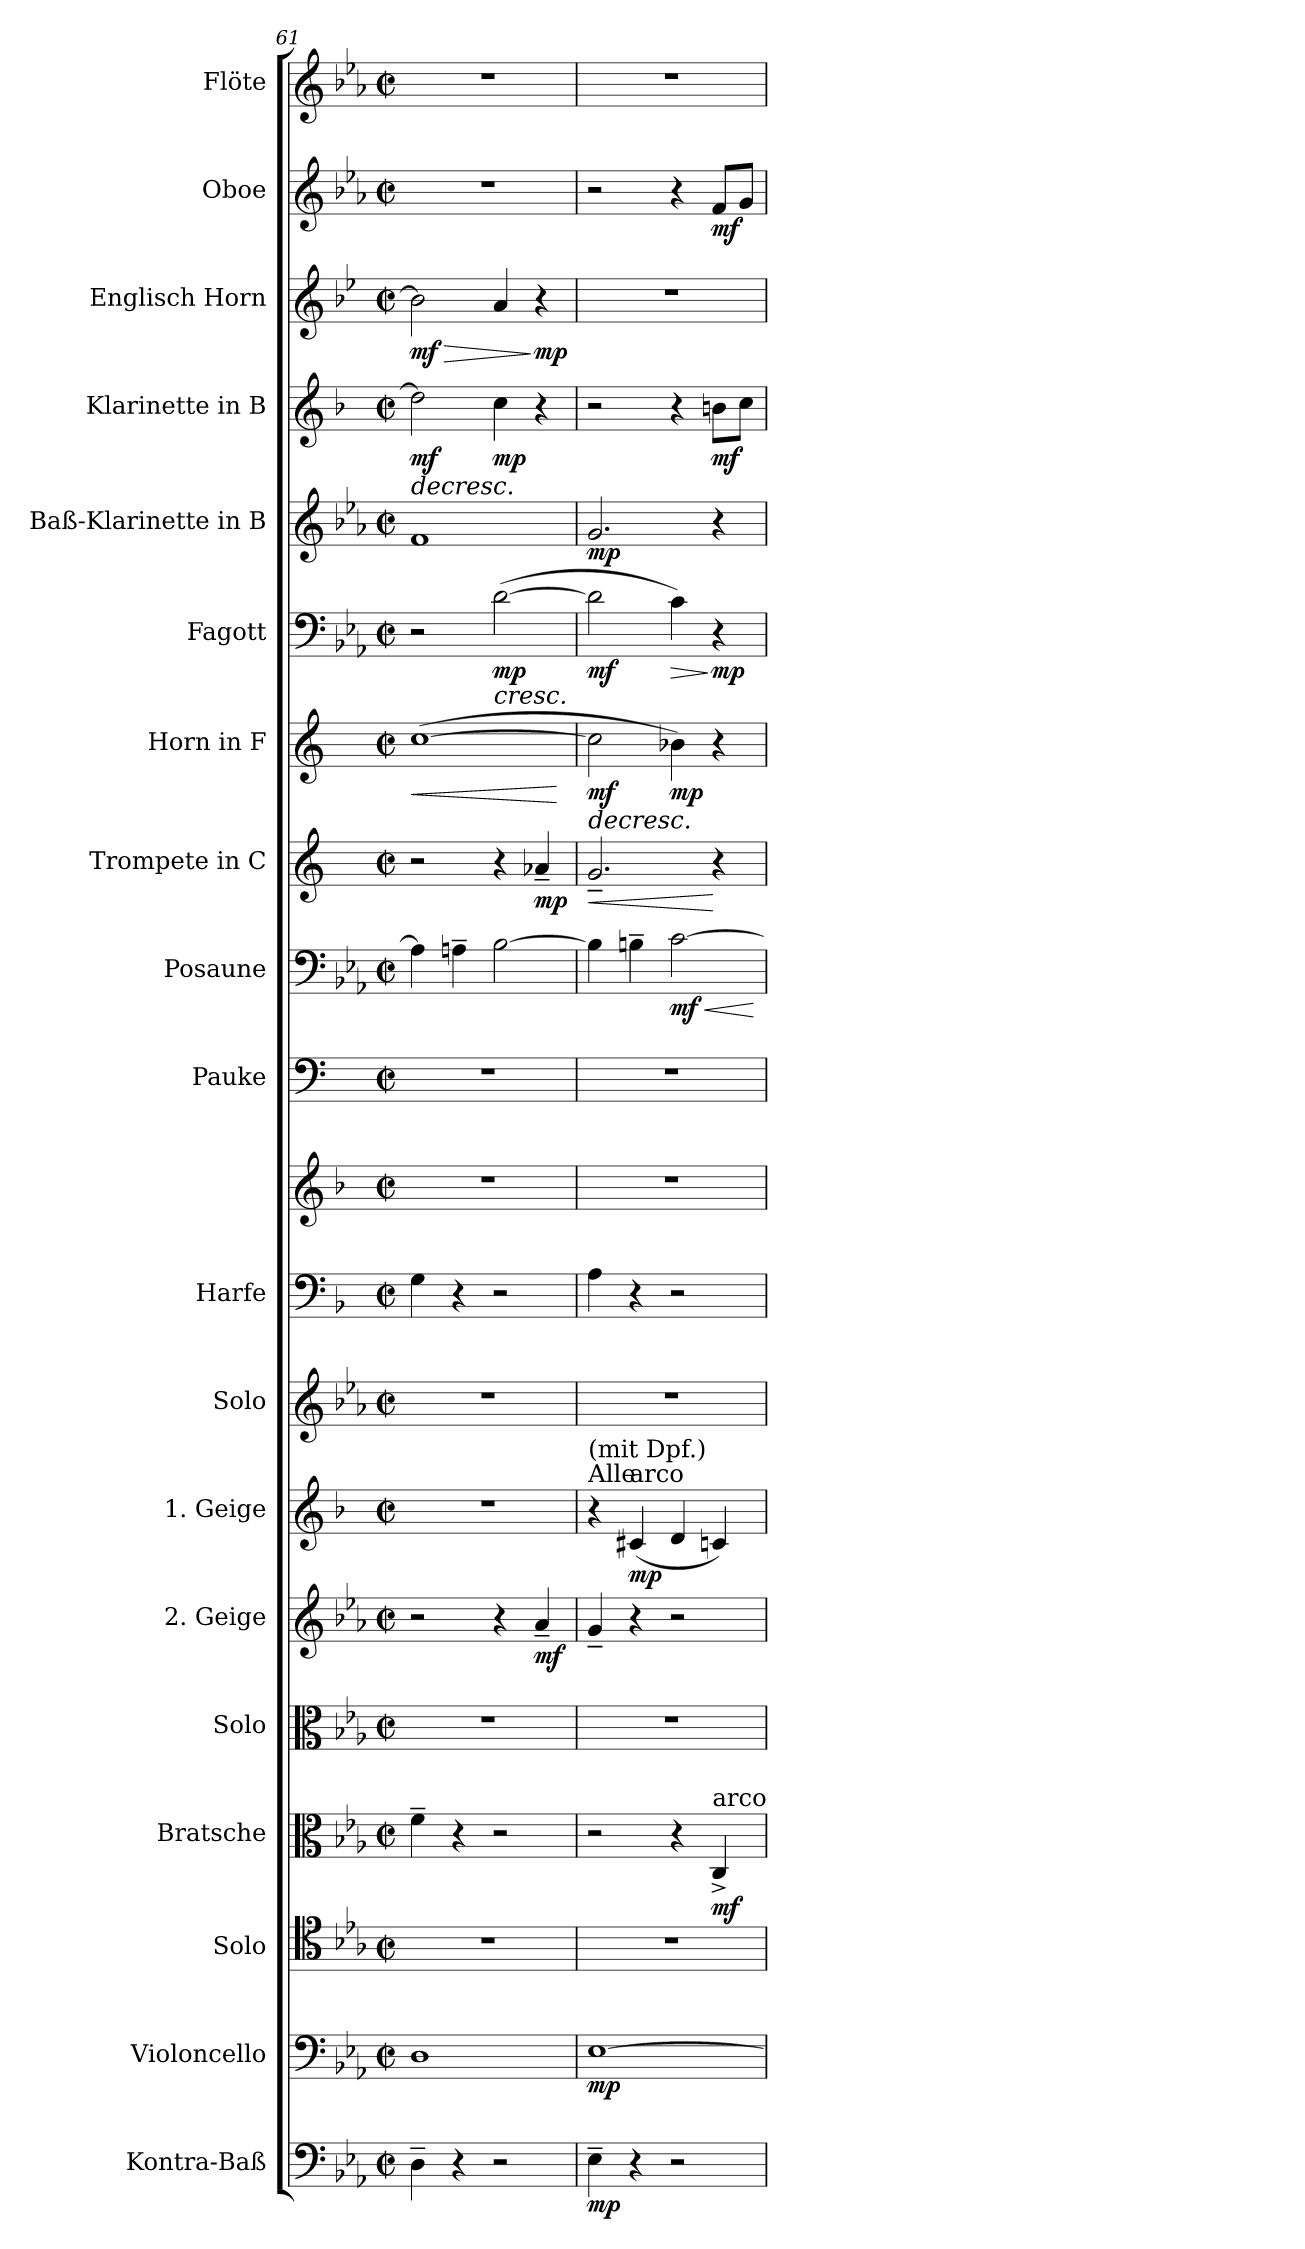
**kern	**dynam	**kern	**dynam	**kern	**kern	**dynam	**kern	**kern	**dynam	**kern	**dynam	**kern	**kern	**kern	**kern	**kern	**dynam	**kern	**dynam	**kern	**dynam	**kern	**dynam	**kern	**dynam	**kern	**dynam	**kern	**dynam	**kern	**dynam	**kern
*part19	*part19	*part18	*part18	*part17	*part16	*part16	*part15	*part14	*part14	*part13	*part13	*part12	*part11	*part11	*part10	*part9	*part9	*part8	*part8	*part7	*part7	*part6	*part6	*part5	*part5	*part4	*part4	*part3	*part3	*part2	*part2	*part1
*staff20	*staff20	*staff19	*staff19	*staff18	*staff17	*staff17	*staff16	*staff15	*staff15	*staff14	*staff14	*staff13	*staff12	*staff11	*staff10	*staff9	*staff9	*staff8	*staff8	*staff7	*staff7	*staff6	*staff6	*staff5	*staff5	*staff4	*staff4	*staff3	*staff3	*staff2	*staff2	*staff1
*I"Kontra-Baß	*	*I"Violoncello	*	*I"Solo	*I"Bratsche	*	*I"Solo	*I"2. Geige	*	*I"1. Geige	*	*I"Solo	*I"Harfe	*	*I"Pauke	*I"Posaune	*	*I"Trompete in C	*	*I"Horn in F	*	*I"Fagott	*	*I"Baß-Klarinette in B	*	*I"Klarinette in B	*	*I"Englisch Horn	*	*I"Oboe	*	*I"Flöte
*	*	*I'Vlc.	*	*I'Solo	*I'Br.	*	*I'Solo	*I'2. Gg	*	*I'1. Gg.	*	*I'Solo	*I'Hrf.	*	*I'Pk.	*I'Pos.	*	*I'Trp.	*	*I'Hr. F	*	*I'Fg.	*	*	*	*I'Kl. B	*	*I'E. H.	*	*I'Ob.	*	*I'Fl.
!!LO:PB:g=z
*clefF4	*	*clefF4	*	*clefC4	*clefC3	*	*clefC3	*clefG2	*	*clefG2	*	*clefG2	*clefF4	*clefG2	*clefF4	*clefF4	*	*clefG2	*	*clefG2	*	*clefF4	*	*clefG2	*	*clefG2	*	*clefG2	*	*clefG2	*	*clefG2
*ITrd7c12	*	*	*	*	*	*	*	*	*	*ITrd1c2	*	*	*ITrd1c2	*ITrd1c2	*	*	*	*	*	*ITrd4c7	*	*	*	*ITrd8c14	*	*ITrd1c2	*	*ITrd4c7	*	*	*	*
*k[b-e-a-]	*	*k[b-e-a-]	*	*k[b-e-a-]	*k[b-e-a-]	*	*k[b-e-a-]	*k[b-e-a-]	*	*k[b-e-a-]	*	*k[b-e-a-]	*k[b-e-a-]	*k[b-e-a-]	*k[]	*k[b-e-a-]	*	*k[]	*	*k[b-]	*	*k[b-e-a-]	*	*k[b-e-a-]	*	*k[b-e-a-]	*	*k[b-e-a-]	*	*k[b-e-a-]	*	*k[b-e-a-]
*M2/2	*	*M2/2	*	*M2/2	*M2/2	*	*M2/2	*M2/2	*	*M2/2	*	*M2/2	*M2/2	*M2/2	*M2/2	*M2/2	*	*M2/2	*	*M2/2	*	*M2/2	*	*M2/2	*	*M2/2	*	*M2/2	*	*M2/2	*	*M2/2
*met(c|)	*	*met(c|)	*	*met(c|)	*met(c|)	*	*met(c|)	*met(c|)	*	*met(c|)	*	*met(c|)	*met(c|)	*met(c|)	*met(c|)	*met(c|)	*	*met(c|)	*	*met(c|)	*	*met(c|)	*	*met(c|)	*	*met(c|)	*	*met(c|)	*	*met(c|)	*	*met(c|)
=61	=61	=61	=61	=61	=61	=61	=61	=61	=61	=61	=61	=61	=61	=61	=61	=61	=61	=61	=61	=61	=61	=61	=61	=61	=61	=61	=61	=61	=61	=61	=61	=61
!	!	!	!	!	!	!	!	!	!	!	!	!	!	!	!	!	!	!	!	!	!LO:HP:b	!	!	!	!	!	!LO:HP:b	!	!LO:HP:b	!	!	!
!	!	!	!	!	!	!	!	!	!	!	!	!	!	!	!	!	!	!	!	!	!	!	!	!	!	!	!LO:DY:n=1:b	!	!LO:DY:n=1:b	!	!	!
4DD~\	.	1D	.	1r	4f~\	.	1r	2r	.	1r	.	1r	4F\	1r	1r	4A-\]	.	2r	.	(>[1f	<	2r	.	1F	.	2cc\]	> mf	2e-\]	> mf	1r	.	1r
4r	.	.	.	.	4r	.	.	.	.	.	.	.	4r	.	.	4An~\	.	.	.	.	.	.	.	.	.	.	.	.	.	.	.	.
!	!	!	!	!	!	!	!	!	!	!	!	!	!	!	!	!	!	!	!	!	!	!	!LO:HP:b	!	!	!	!	!	!	!	!	!
!	!	!	!	!	!	!	!	!	!	!	!	!	!	!	!	!	!	!	!	!	!	!	!LO:DY:n=1:b	!	!	!	!LO:DY:n=2:b	!	!	!	!	!
2r	.	.	.	.	2r	.	.	4r	.	.	.	.	2r	.	.	[2B-\	.	4r	.	.	.	(>[2d\	< mp	.	.	4b-\	mp	4d/	.	.	.	.
!	!	!	!	!	!	!	!	!	!LO:DY:b	!	!	!	!	!	!	!	!	!	!LO:DY:b	!	!	!	!	!	!	!	!	!	!LO:DY:n=2:b	!	!	!
.	.	.	.	.	.	.	.	4a-~/	mf	.	.	.	.	.	.	.	.	4a-X~/	mp	.	.	.	.	.	.	4r	]	4r	] mp	.	.	.
.	.	.	.	.	.	.	.	.	.	.	.	.	.	.	.	.	.	.	.	.	[	.	.	.	.	.	.	.	.	.	.	.
=62	=62	=62	=62	=62	=62	=62	=62	=62	=62	=62	=62	=62	=62	=62	=62	=62	=62	=62	=62	=62	=62	=62	=62	=62	=62	=62	=62	=62	=62	=62	=62	=62
!	!	!	!	!	!	!	!	!	!	!LO:TX:a:t=Alle	!	!	!	!	!	!	!	!	!	!	!	!	!	!	!	!	!	!	!	!	!	!
!	!	!	!	!	!	!	!	!	!	!LO:TX:a:t=(mit Dpf.)	!	!	!	!	!	!	!	!	!	!	!	!	!	!	!	!	!	!	!	!	!	!
!	!LO:DY:b	!	!LO:DY:b	!	!	!	!	!	!	!	!	!	!	!	!	!	!	!	!LO:HP:b	!	!LO:HP:b	!	!	!	!	!	!	!	!	!	!	!
!	!	!	!	!	!	!	!	!	!	!	!	!	!	!	!	!	!	!	!	!	!LO:DY:n=1:b	!	!LO:DY:b	!	!LO:DY:b	!	!	!	!	!	!	!
4EE-~\	mp	[1E-	mp	1r	2r	.	1r	4g~/	.	4r	.	1r	4G\	1r	1r	4B-\]	.	2.g~/	<	2f\]	> mf	2d\]	mf	2.G/	mp	2r	.	1r	.	2r	.	1r
!	!	!	!	!	!	!	!	!	!	!LO:TX:a:t=arco	!	!	!	!	!	!	!	!	!	!	!	!	!	!	!	!	!	!	!	!	!	!
!	!	!	!	!	!	!	!	!	!	!	!LO:DY:b	!	!	!	!	!	!	!	!	!	!	!	!	!	!	!	!	!	!	!	!	!
4r	.	.	.	.	.	.	.	4r	.	(<4Bn/	mp	.	4r	.	.	4Bn~\	.	.	.	.	.	.	.	.	.	.	.	.	.	.	.	.
!	!	!	!	!	!	!	!	!	!	!	!	!	!	!	!	!	!LO:HP:b	!	!	!	!	!	!LO:HP:n=1:b	!	!	!	!	!	!	!	!	!
!	!	!	!	!	!	!	!	!	!	!	!	!	!	!	!	!	!LO:DY:n=1:b	!	!	!	!LO:DY:n=2:b	!	!	!	!	!	!	!	!	!	!	!
2r	.	.	.	.	4r	.	.	2r	.	4c/	.	.	2r	.	.	[2c\	< mf	.	.	4e-X\)	mp	4c\)	[ >	.	.	4r	.	.	.	4r	.	.
!	!	!	!	!	!LO:TX:a:t=arco	!	!	!	!	!	!	!	!	!	!	!	!	!	!	!	!	!	!	!	!	!	!	!	!	!	!	!
!	!	!	!	!	!	!LO:DY:b	!	!	!	!	!	!	!	!	!	!	!	!	!	!	!	!	!LO:DY:n=1:b	!	!	!	!LO:DY:b	!	!	!	!LO:DY:b	!
.	.	.	.	.	4C^/	mf	.	.	.	4B-X/)	.	.	.	.	.	.	.	4r	[	4r	]	4r	] mp	4r	.	8an\L	mf	.	.	8f/L	mf	.
.	.	.	.	.	.	.	.	.	.	.	.	.	.	.	.	.	.	.	.	.	.	.	.	.	.	8b-\J	.	.	.	8g/J	.	.
.	.	.	.	.	.	.	.	.	.	.	.	.	.	.	.	.	[	.	.	.	.	.	.	.	.	.	.	.	.	.	.	.
=	=	=	=	=	=	=	=	=	=	=	=	=	=	=	=	=	=	=	=	=	=	=	=	=	=	=	=	=	=	=	=	=
*-	*-	*-	*-	*-	*-	*-	*-	*-	*-	*-	*-	*-	*-	*-	*-	*-	*-	*-	*-	*-	*-	*-	*-	*-	*-	*-	*-	*-	*-	*-	*-	*-
